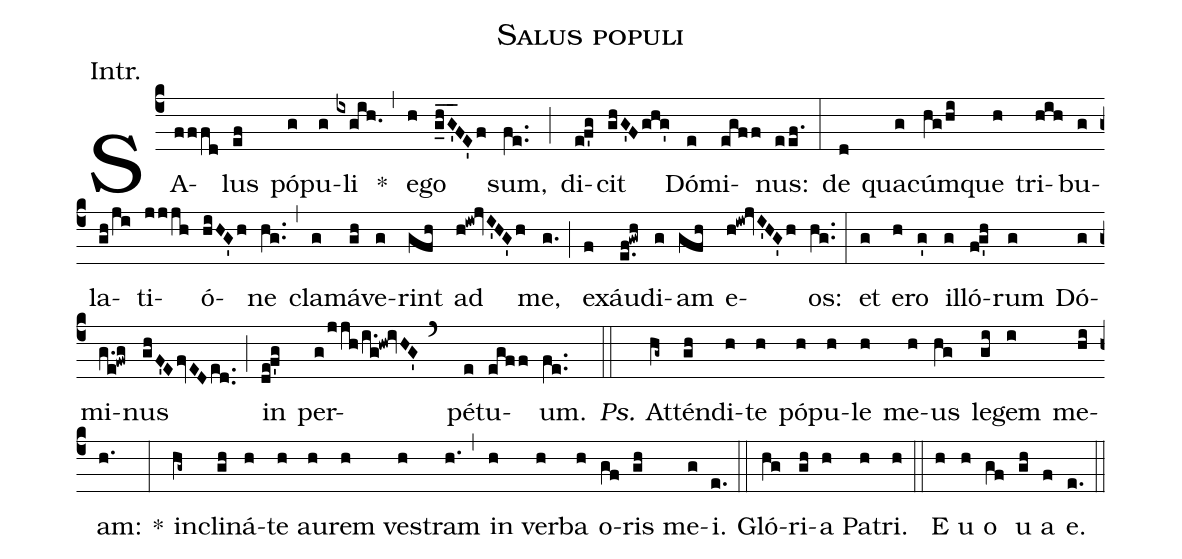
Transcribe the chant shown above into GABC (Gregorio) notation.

name:Salus populi;
annotation:Intr.;
mode:4;
office-part:Introit;
%%
(c4) SA(fffd)lus(ef) pó(g)pu(g)li(ixgih.) *(,)
e(h)go(ghG'___FE'f) sum,(fe..) (;)
di(e!f'g)cit(ghG'Fghg') Dó(e)mi(egff)nus:(eef.) (:)
de(d) qua(g)cúm(hg!/hi)que(h) tri-(hih)bu(g)la(gh!/ji)ti(jjjh)ó(hiHG'h)ne(hg..) (,)
cla(g)má(gh)ve(g)rint(gfh) ad(h!iw!jvI'HG'h) me,(g.) (;)
ex(f)áu(e.f!gwh)di(g)am(gfh) e(h!iw!jvI'HG'h)os:(hg..) (:)
et(g) e(h)ro(g') il(g)ló(f!g'h)rum(g) Dó(g)mi-(g.e!fwg)nus(ghF'E/fvED/ed..) (;)
in(de!f'g) per(g!/jjh/i.g!hw!ivHG'`)pé(e)tu(egff)um.(fe..) (::)

<i>Ps.</i> At(hg~)tén(gh)di(h)te(h) pó(h)pu(h)le(h) me(h)us(hg) le(gi)gem(i) me(hi)am:(h.) *(:)
in(hg~)cli(gh)ná(h)te(h) au(h)rem(h) ves(h)tram(h.) (,)
in(h) ver(h)ba(h) o(gf)ris(gh) me(g)i.(e.) (::)

Gló(hg)ri(gh)a(h) Pa(h)tri.(h) (::)

E(h) u(h) o(gf) u(gh) a(f) e.(e.) (::)
